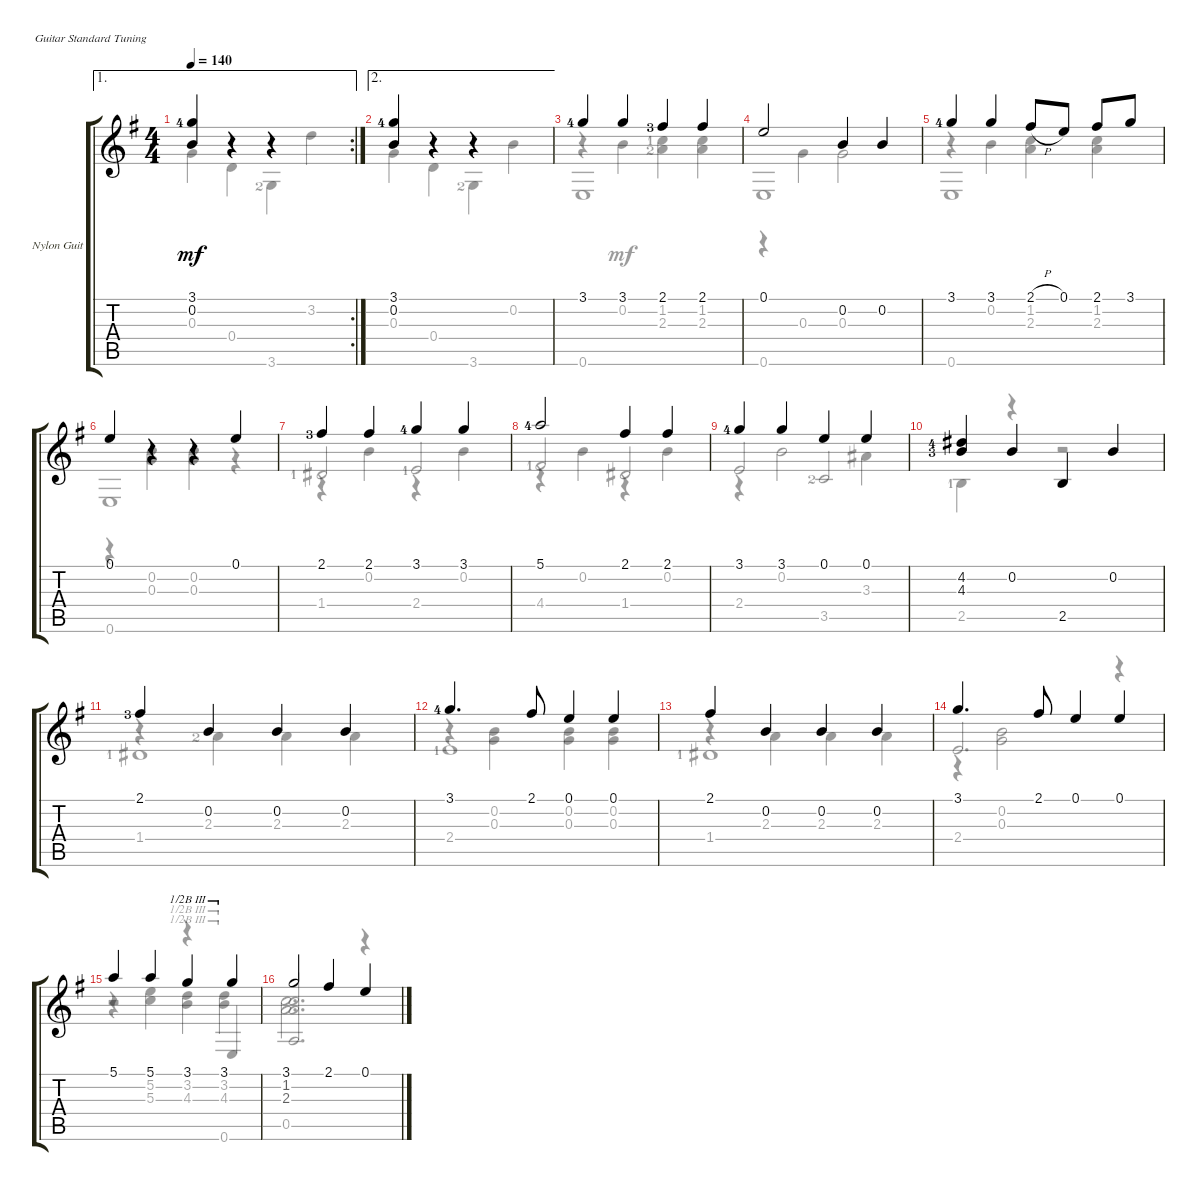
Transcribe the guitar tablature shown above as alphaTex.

\defaultSystemsLayout 4
\bracketExtendMode groupsimilarinstruments
\firstSystemTrackNameOrientation horizontal
\otherSystemsTrackNameOrientation horizontal
\track ("Nylon Guitar" "Nylon Guit") {instrument acousticguitarsteel}
\staff {score tabs}
\tuning (E4 B3 G3 D3 A2 E2)
\voice
\ae 1
\rc 2
\ts (4 4)
\tempo 140
\clef g2
\ks eminor
(3.1{lf 5} 0.2).4{dy mf} r.4 r.4 |
\ae 2
(3.1{lf 5} 0.2).4 r.4 r.4 |
3.1{lf 5}.4 3.1.4 2.1{lf 4}.4 2.1.4 |
0.1.2 0.2.4 0.2.4 |
3.1{lf 5}.4 3.1.4 2.1{h}.8 0.1.8 2.1.8 3.1.8 |
0.1.4 r.4 r.4 0.1.4 |
2.1{lf 4}.4 2.1.4 3.1{lf 5}.4 3.1.4 |
5.1{lf 5}.2 2.1.4 2.1.4 |
3.1{lf 5}.4 3.1.4 0.1.4 0.1.4 |
(4.2{lf 5} 4.3{lf 4}).4 0.2.4 2.5.4 0.2.4 |
2.1{lf 4}.4 0.2.4 0.2.4 0.2.4 |
3.1{lf 5}.4{d} 2.1.8 0.1.4 0.1.4 |
2.1.4 0.2.4 0.2.4 0.2.4 |
3.1.4{d} 2.1.8 0.1.4 0.1.4 |
5.1.4 5.1.4 3.1.4{barre (3 half)} 3.1.4{barre (3 half)} |
3.1.2 2.1.4 0.1.4
\voice
\clef g2
\ottava regular
\simile none
\ks eminor
0.3.4{dy mf} 0.4.4 3.6{lf 3}.4 3.2.4 |
0.3.4 0.4.4 3.6{lf 3}.4 0.2.4 |
0.6.1 |
0.6.1 |
0.6.1 |
0.6.1 |
1.4{lf 2}.2{beam invert} 2.4{lf 2}.2{beam invert} |
4.4{lf 2}.2{beam invert} 1.4.2{beam invert} |
2.4.2{beam invert} 3.5{lf 3}.2{beam invert} |
2.5{lf 2}.4 r.4 r.2 |
1.4{lf 2}.1 |
2.4{lf 2}.1 |
1.4{lf 2}.1 |
2.4.2{d beam invert} r.4{beam invert} |
r.2{beam invert} r.4{barre (3 half) beam invert} 0.6.4{barre (3 half) beam invert} |
(0.5 1.2 2.3).2{d beam invert} r.4
\voice
\clef g2
\ottava regular
\simile none
\ks eminor
|
|
r.4 0.2.4 (1.2{lf 2} 2.3{lf 3}).4 (2.3 1.2).4 |
r.4 0.3.4 0.3.2 |
r.4 0.2.4 (1.2 2.3).4 (2.3 1.2).4 |
r.4 (0.2 0.3).4 (0.3 0.2).4 r.4 |
r.4 0.2.4 r.4 0.2.4 |
r.4 0.2.4 r.4 0.2.4 |
r.4 0.2.2 3.3.4 |
|
r.4 2.3{lf 3}.4 2.3.4 2.3.4 |
r.4 (0.3 0.2).4 (0.3 0.2).4 (0.3 0.2).4 |
r.4 2.3.4 2.3.4 2.3.4 |
r.4 (0.2 0.3).2 r.4 |
r.4 (5.2 5.3).4 (4.3 3.2).4{barre (3 half)} (4.3 3.2).4{barre (3 half)} |
(1.2 2.3).2{d} r.4
